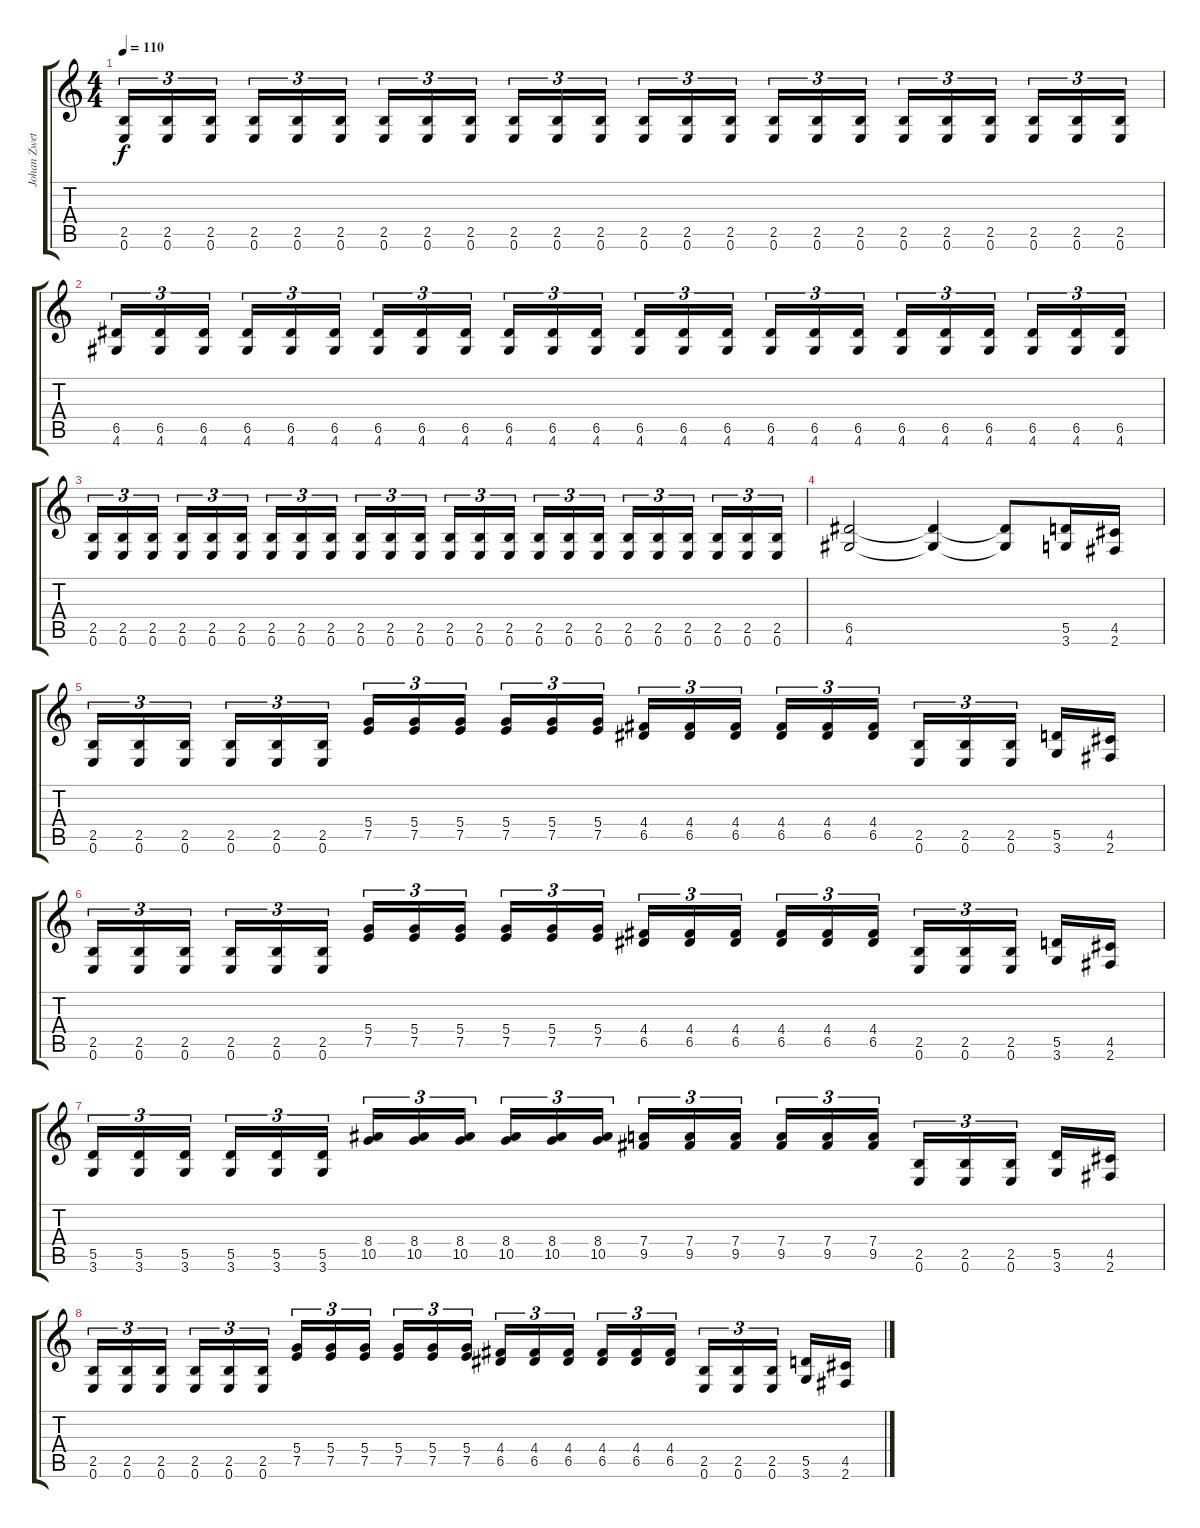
\track ("Johan Zwetsloot" "Johan Zwet") {instrument overdrivenguitar}
\staff {score tabs}
\tuning (E4 B3 G3 D3 A2 E2) {hide}
\ts (4 4)
\tempo 110
\clef g2
\ks c
(2.5 0.6).16{tu (3 2) dy f} (2.5 0.6).16{tu (3 2)} (2.5 0.6).16{tu (3 2)} (2.5 0.6).16{tu (3 2)} (2.5 0.6).16{tu (3 2)} (2.5 0.6).16{tu (3 2)} (2.5 0.6).16{tu (3 2)} (2.5 0.6).16{tu (3 2)} (2.5 0.6).16{tu (3 2)} (2.5 0.6).16{tu (3 2)} (2.5 0.6).16{tu (3 2)} (2.5 0.6).16{tu (3 2)} (2.5 0.6).16{tu (3 2)} (2.5 0.6).16{tu (3 2)} (2.5 0.6).16{tu (3 2)} (2.5 0.6).16{tu (3 2)} (2.5 0.6).16{tu (3 2)} (2.5 0.6).16{tu (3 2)} (2.5 0.6).16{tu (3 2)} (2.5 0.6).16{tu (3 2)} (2.5 0.6).16{tu (3 2)} (2.5 0.6).16{tu (3 2)} (2.5 0.6).16{tu (3 2)} (2.5 0.6).16{tu (3 2)} |
(6.5 4.6).16{tu (3 2)} (6.5 4.6).16{tu (3 2)} (6.5 4.6).16{tu (3 2)} (6.5 4.6).16{tu (3 2)} (6.5 4.6).16{tu (3 2)} (6.5 4.6).16{tu (3 2)} (6.5 4.6).16{tu (3 2)} (6.5 4.6).16{tu (3 2)} (6.5 4.6).16{tu (3 2)} (6.5 4.6).16{tu (3 2)} (6.5 4.6).16{tu (3 2)} (6.5 4.6).16{tu (3 2)} (6.5 4.6).16{tu (3 2)} (6.5 4.6).16{tu (3 2)} (6.5 4.6).16{tu (3 2)} (6.5 4.6).16{tu (3 2)} (6.5 4.6).16{tu (3 2)} (6.5 4.6).16{tu (3 2)} (6.5 4.6).16{tu (3 2)} (6.5 4.6).16{tu (3 2)} (6.5 4.6).16{tu (3 2)} (6.5 4.6).16{tu (3 2)} (6.5 4.6).16{tu (3 2)} (6.5 4.6).16{tu (3 2)} |
(2.5 0.6).16{tu (3 2)} (2.5 0.6).16{tu (3 2)} (2.5 0.6).16{tu (3 2)} (2.5 0.6).16{tu (3 2)} (2.5 0.6).16{tu (3 2)} (2.5 0.6).16{tu (3 2)} (2.5 0.6).16{tu (3 2)} (2.5 0.6).16{tu (3 2)} (2.5 0.6).16{tu (3 2)} (2.5 0.6).16{tu (3 2)} (2.5 0.6).16{tu (3 2)} (2.5 0.6).16{tu (3 2)} (2.5 0.6).16{tu (3 2)} (2.5 0.6).16{tu (3 2)} (2.5 0.6).16{tu (3 2)} (2.5 0.6).16{tu (3 2)} (2.5 0.6).16{tu (3 2)} (2.5 0.6).16{tu (3 2)} (2.5 0.6).16{tu (3 2)} (2.5 0.6).16{tu (3 2)} (2.5 0.6).16{tu (3 2)} (2.5 0.6).16{tu (3 2)} (2.5 0.6).16{tu (3 2)} (2.5 0.6).16{tu (3 2)} |
(6.5 4.6).2 (6.5{t} 4.6{t}).4 (6.5{t} 4.6{t}).8 (5.5 3.6).16 (4.5 2.6).16 |
(2.5 0.6).16{tu (3 2)} (2.5 0.6).16{tu (3 2)} (2.5 0.6).16{tu (3 2)} (2.5 0.6).16{tu (3 2)} (2.5 0.6).16{tu (3 2)} (2.5 0.6).16{tu (3 2)} (5.4 7.5).16{tu (3 2)} (5.4 7.5).16{tu (3 2)} (5.4 7.5).16{tu (3 2)} (5.4 7.5).16{tu (3 2)} (5.4 7.5).16{tu (3 2)} (5.4 7.5).16{tu (3 2)} (4.4 6.5).16{tu (3 2)} (4.4 6.5).16{tu (3 2)} (4.4 6.5).16{tu (3 2)} (4.4 6.5).16{tu (3 2)} (4.4 6.5).16{tu (3 2)} (4.4 6.5).16{tu (3 2)} (2.5 0.6).16{tu (3 2)} (2.5 0.6).16{tu (3 2)} (2.5 0.6).16{tu (3 2)} (5.5 3.6).16 (4.5 2.6).16 |
(2.5 0.6).16{tu (3 2)} (2.5 0.6).16{tu (3 2)} (2.5 0.6).16{tu (3 2)} (2.5 0.6).16{tu (3 2)} (2.5 0.6).16{tu (3 2)} (2.5 0.6).16{tu (3 2)} (5.4 7.5).16{tu (3 2)} (5.4 7.5).16{tu (3 2)} (5.4 7.5).16{tu (3 2)} (5.4 7.5).16{tu (3 2)} (5.4 7.5).16{tu (3 2)} (5.4 7.5).16{tu (3 2)} (4.4 6.5).16{tu (3 2)} (4.4 6.5).16{tu (3 2)} (4.4 6.5).16{tu (3 2)} (4.4 6.5).16{tu (3 2)} (4.4 6.5).16{tu (3 2)} (4.4 6.5).16{tu (3 2)} (2.5 0.6).16{tu (3 2)} (2.5 0.6).16{tu (3 2)} (2.5 0.6).16{tu (3 2)} (5.5 3.6).16 (4.5 2.6).16 |
(5.5 3.6).16{tu (3 2)} (5.5 3.6).16{tu (3 2)} (5.5 3.6).16{tu (3 2)} (5.5 3.6).16{tu (3 2)} (5.5 3.6).16{tu (3 2)} (5.5 3.6).16{tu (3 2)} (8.4 10.5).16{tu (3 2)} (8.4 10.5).16{tu (3 2)} (8.4 10.5).16{tu (3 2)} (8.4 10.5).16{tu (3 2)} (8.4 10.5).16{tu (3 2)} (8.4 10.5).16{tu (3 2)} (7.4 9.5).16{tu (3 2)} (7.4 9.5).16{tu (3 2)} (7.4 9.5).16{tu (3 2)} (7.4 9.5).16{tu (3 2)} (7.4 9.5).16{tu (3 2)} (7.4 9.5).16{tu (3 2)} (2.5 0.6).16{tu (3 2)} (2.5 0.6).16{tu (3 2)} (2.5 0.6).16{tu (3 2)} (5.5 3.6).16 (4.5 2.6).16 |
(2.5 0.6).16{tu (3 2)} (2.5 0.6).16{tu (3 2)} (2.5 0.6).16{tu (3 2)} (2.5 0.6).16{tu (3 2)} (2.5 0.6).16{tu (3 2)} (2.5 0.6).16{tu (3 2)} (5.4 7.5).16{tu (3 2)} (5.4 7.5).16{tu (3 2)} (5.4 7.5).16{tu (3 2)} (5.4 7.5).16{tu (3 2)} (5.4 7.5).16{tu (3 2)} (5.4 7.5).16{tu (3 2)} (4.4 6.5).16{tu (3 2)} (4.4 6.5).16{tu (3 2)} (4.4 6.5).16{tu (3 2)} (4.4 6.5).16{tu (3 2)} (4.4 6.5).16{tu (3 2)} (4.4 6.5).16{tu (3 2)} (2.5 0.6).16{tu (3 2)} (2.5 0.6).16{tu (3 2)} (2.5 0.6).16{tu (3 2)} (5.5 3.6).16 (4.5 2.6).16
